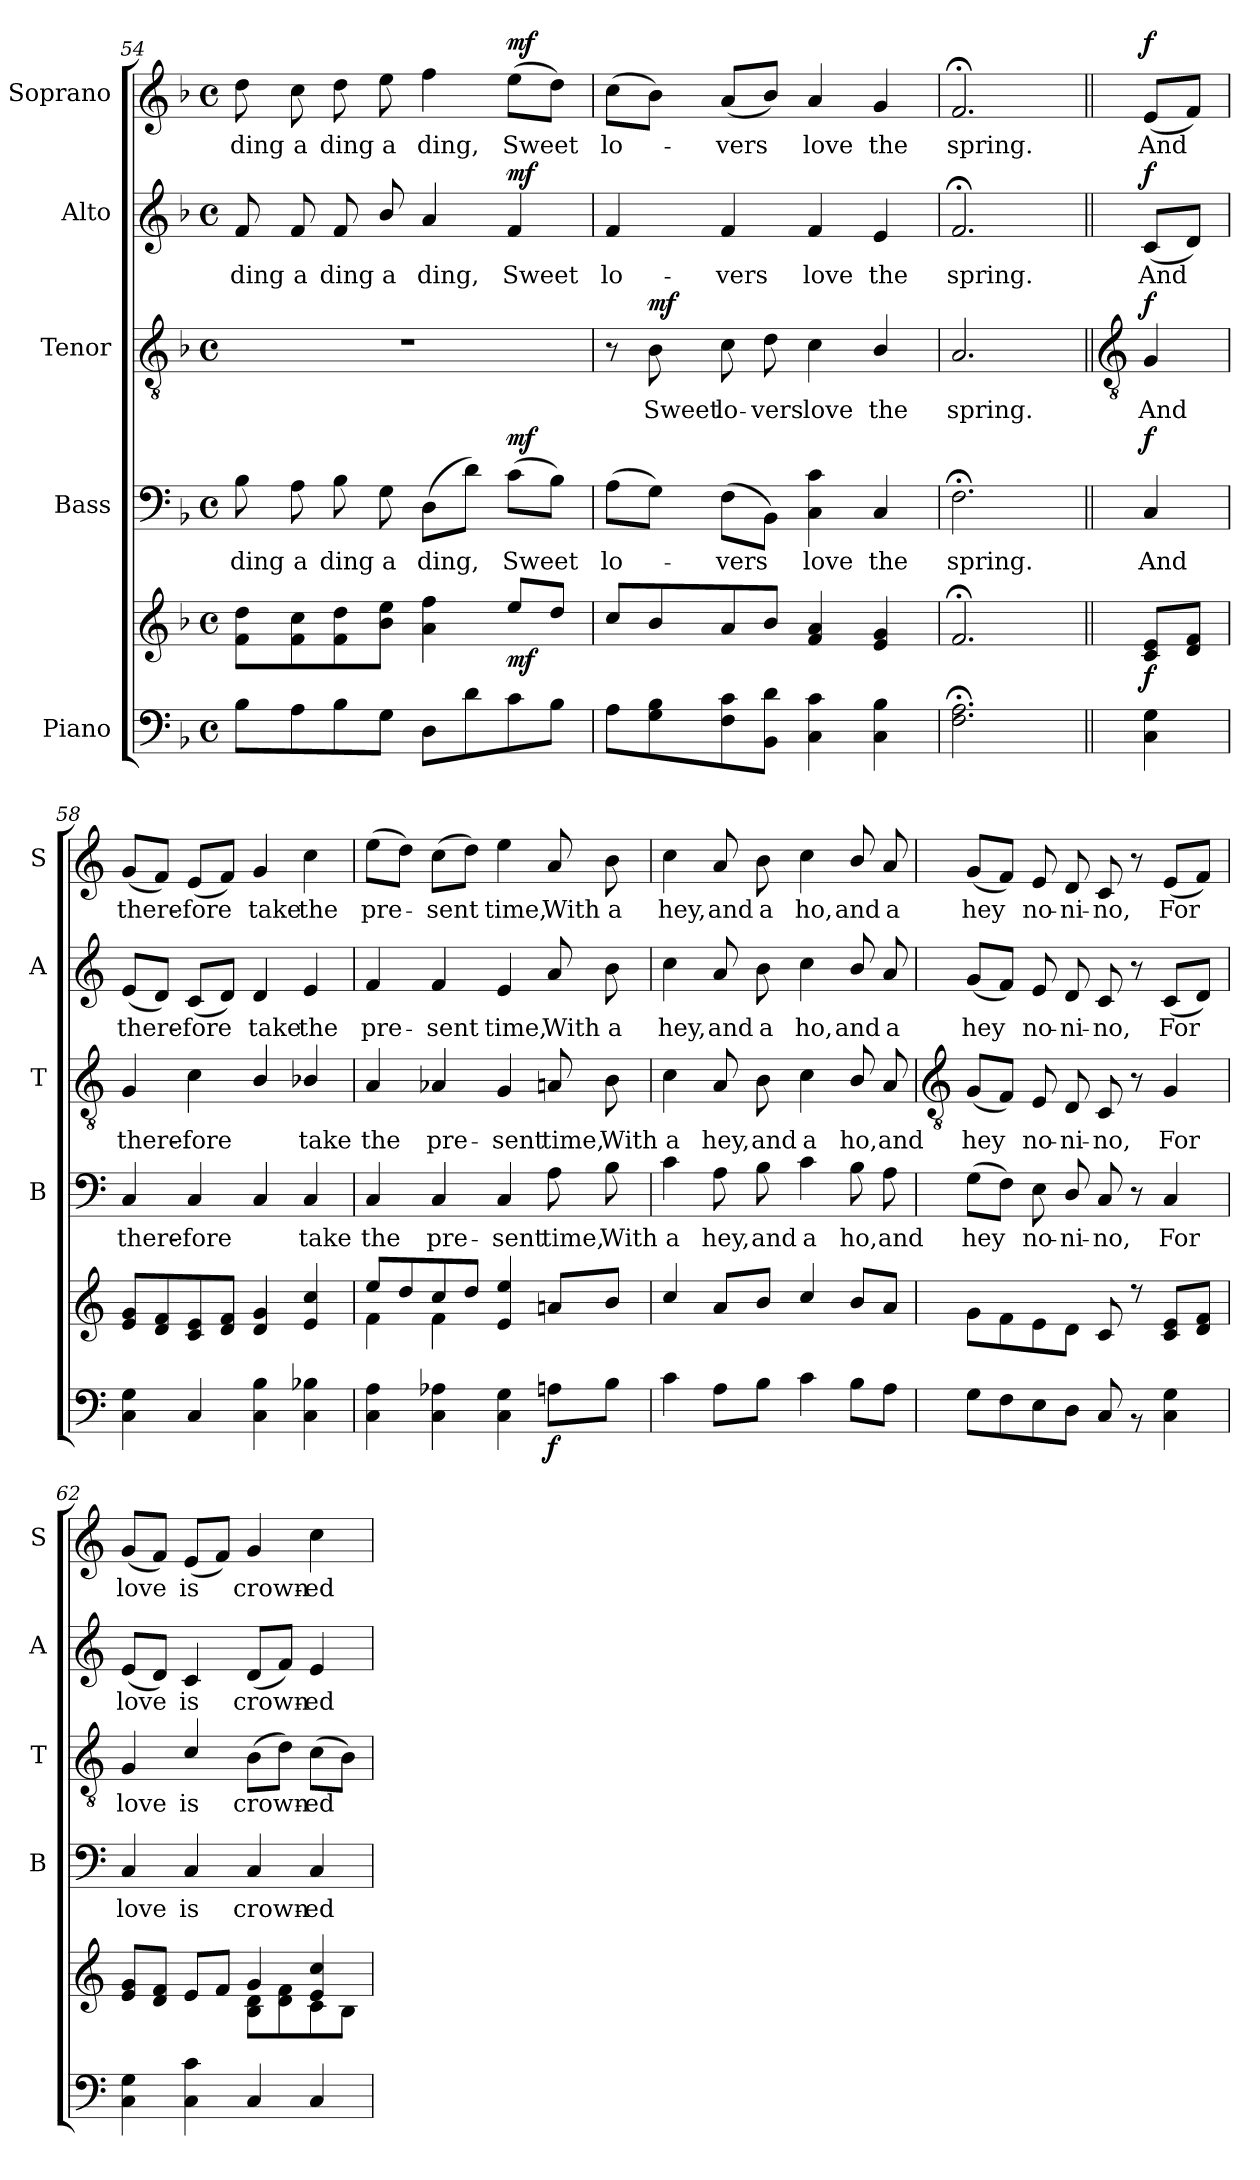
**kern	**kern	**dynam	**kern	**text	**dynam	**kern	**text	**dynam	**kern	**text	**dynam	**kern	**text	**dynam
*part5	*part5	*part5	*part4	*part4	*part4	*part3	*part3	*part3	*part2	*part2	*part2	*part1	*part1	*part1
*staff6	*staff5	*staff5/6	*staff4	*staff4	*staff4	*staff3	*staff3	*staff3	*staff2	*staff2	*staff2	*staff1	*staff1	*staff1
*I"Piano	*	*	*I"Bass	*	*	*I"Tenor	*	*	*I"Alto	*	*	*I"Soprano	*	*
*	*	*	*I'B	*	*	*I'T	*	*	*I'A	*	*	*I'S	*	*
*clefF4	*clefG2	*	*clefF4	*	*	*clefGv2	*	*	*clefG2	*	*	*clefG2	*	*
*k[b-]	*k[b-]	*	*k[b-]	*	*	*k[b-]	*	*	*k[b-]	*	*	*k[b-]	*	*
*F:	*F:	*	*F:	*	*	*F:	*	*	*F:	*	*	*F:	*	*
*M4/4	*M4/4	*	*M4/4	*	*	*M4/4	*	*	*M4/4	*	*	*M4/4	*	*
*met(c)	*met(c)	*	*met(c)	*	*	*met(c)	*	*	*met(c)	*	*	*met(c)	*	*
=54	=54	=54	=54	=54	=54	=54	=54	=54	=54	=54	=54	=54	=54	=54
!	!	!	!	!LO:LY:b	!	!	!	!	!	!LO:LY:b	!	!	!LO:LY:b	!
8B-L	8f 8ddL	.	8B-	ding	.	1r	.	.	8f	ding	.	8dd	ding	.
!	!	!	!	!LO:LY:b	!	!	!	!	!	!LO:LY:b	!	!	!LO:LY:b	!
8A	8f 8cc	.	8A	a	.	.	.	.	8f	a	.	8cc	a	.
!	!	!	!	!LO:LY:b	!	!	!	!	!	!LO:LY:b	!	!	!LO:LY:b	!
8B-	8f 8dd	.	8B-	ding	.	.	.	.	8f	ding	.	8dd	ding	.
!	!	!	!	!LO:LY:b	!	!	!	!	!	!LO:LY:b	!	!	!LO:LY:b	!
8GJ	8b- 8eeJ	.	8G	a	.	.	.	.	8b-/	a	.	8ee	a	.
!	!	!	!	!LO:LY:b	!	!	!	!	!	!LO:LY:b	!	!	!LO:LY:b	!
8DL	4a 4ff	.	(8DL	ding,	.	.	.	.	4a	ding,	.	4ff	ding,	.
8d	.	.	8dJ)	.	.	.	.	.	.	.	.	.	.	.
!	!	!LO:DY:b	!	!LO:LY:b	!LO:DY:b	!	!	!	!	!LO:LY:b	!LO:DY:b	!	!LO:LY:b	!LO:DY:b
8c	8ee/L	mf	(>8cL	Sweet	mf	.	.	.	4f	Sweet	mf	(>8eeL	Sweet	mf
8B-J	8dd/J	.	8B-J)	.	.	.	.	.	.	.	.	8ddJ)	.	.
=55	=55	=55	=55	=55	=55	=55	=55	=55	=55	=55	=55	=55	=55	=55
!	!	!	!	!LO:LY:b	!	!	!	!	!	!LO:LY:b	!	!	!LO:LY:b	!
8AL	8cc/L	.	(>8AL	lo-	.	8r	.	.	4f	lo-	.	(>8ccL	lo-	.
!	!	!	!	!	!	!	!LO:LY:b	!LO:DY:b	!	!	!	!	!	!
8G 8B-	8b-/	.	8GJ)	.	.	8B-	Sweet	mf	.	.	.	8b-J)	.	.
!	!	!	!	!LO:LY:b	!	!	!LO:LY:b	!	!	!LO:LY:b	!	!	!LO:LY:b	!
8F 8c	8a/	.	(>8FL	vers	.	8c	lo-	.	4f	-vers	.	(<8aL	vers	.
!	!	!	!	!	!	!	!LO:LY:b	!	!	!	!	!	!	!
8BB- 8dJ	8b-/J	.	8BB-J)	.	.	8d	-vers	.	.	.	.	8b-J)	.	.
!	!	!	!	!LO:LY:b	!	!	!LO:LY:b	!	!	!LO:LY:b	!	!	!LO:LY:b	!
4C 4c	4f 4a	.	4C 4c	love	.	4c	love	.	4f	love	.	4a	love	.
!	!	!	!	!LO:LY:b	!	!	!LO:LY:b	!	!	!LO:LY:b	!	!	!LO:LY:b	!
4C 4B-	4e 4g	.	4C	the	.	4B-/	the	.	4e	the	.	4g	the	.
=56	=56	=56	=56	=56	=56	=56	=56	=56	=56	=56	=56	=56	=56	=56
!	!	!	!	!LO:LY:b	!	!	!LO:LY:b	!	!	!LO:LY:b	!	!	!LO:LY:b	!
2.F;< 2.A;<	2.f;<	.	2.F;<	spring.	.	2.A	spring.	.	2.f;<	spring.	.	2.f;<	spring.	.
*k[]	*k[]	*	*k[]	*	*	*k[]	*	*	*k[]	*	*	*k[]	*	*
*C:	*C:	*	*C:	*	*	*C:	*	*	*C:	*	*	*C:	*	*
!!LO:LB:g=z
=57||	=57||	=57||	=57||	=57||	=57||	=57||	=57||	=57||	=57||	=57||	=57||	=57||	=57||	=57||
*	*	*	*	*	*	*clefGv2	*	*	*	*	*	*	*	*
*	*^	*	*	*	*	*	*	*	*	*	*	*	*	*
!	!	!	!LO:DY:b	!	!LO:LY:b	!LO:DY:b	!	!LO:LY:b	!LO:DY:b	!	!LO:LY:b	!LO:DY:b	!	!LO:LY:b	!LO:DY:b
4C\ 4G\	8c/ 8e/L	4ryy	f	4C	And	f	4G	And	f	(<8c/L	And	f	(<8e/L	And	f
.	8d 8fJ	.	.	.	.	.	.	.	.	8dJ)	.	.	8fJ)	.	.
=58	=58	=58	=58	=58	=58	=58	=58	=58	=58	=58	=58	=58	=58	=58	=58
!	!	!	!	!	!LO:LY:b	!	!	!LO:LY:b	!	!	!LO:LY:b	!	!	!LO:LY:b	!
4C 4G	8e 8gL	1ryy	.	4C	there-	.	4G	there-	.	(<8eL	there-	.	(<8gL	there-	.
.	8d 8f	.	.	.	.	.	.	.	.	8dJ)	.	.	8fJ)	.	.
!	!	!	!	!	!LO:LY:b	!	!	!LO:LY:b	!	!	!LO:LY:b	!	!	!LO:LY:b	!
4C	8c 8e	.	.	4C	-fore	.	4c	-fore	.	(<8cL	fore	.	(<8eL	fore	.
.	8d 8fJ	.	.	.	.	.	.	.	.	8dJ)	.	.	8fJ)	.	.
!	!	!	!	!	!	!	!	!	!	!	!LO:LY:b	!	!	!LO:LY:b	!
4C 4B	4d 4g	.	.	4C	.	.	4B/	.	.	4d	take	.	4g	take	.
!	!	!	!	!	!LO:LY:b	!	!	!LO:LY:b	!	!	!LO:LY:b	!	!	!LO:LY:b	!
4C 4B-X	4e 4cc	.	.	4C	take	.	4B-X/	take	.	4e	the	.	4cc	the	.
=59	=59	=59	=59	=59	=59	=59	=59	=59	=59	=59	=59	=59	=59	=59	=59
!	!	!	!	!	!LO:LY:b	!	!	!LO:LY:b	!	!	!LO:LY:b	!	!	!LO:LY:b	!
4C 4A	8ee/L	4f\	.	4C	the	.	4A	the	.	4f	pre-	.	(>8eeL	pre-	.
.	8dd/	.	.	.	.	.	.	.	.	.	.	.	8ddJ)	.	.
!	!	!	!	!	!LO:LY:b	!	!	!LO:LY:b	!	!	!LO:LY:b	!	!	!LO:LY:b	!
4C 4A-X	8cc/	4f\	.	4C	pre-	.	4A-X	pre-	.	4f	-sent	.	(>8ccL	sent	.
.	8dd/J	.	.	.	.	.	.	.	.	.	.	.	8ddJ)	.	.
!	!	!	!	!	!LO:LY:b	!	!	!LO:LY:b	!	!	!LO:LY:b	!	!	!LO:LY:b	!
4C 4G	4e 4ee	2ryy	.	4C	-sent	.	4G	-sent	.	4e	time,	.	4ee	time,	.
!	!	!	!LO:DY:b=2	!	!LO:LY:b	!	!	!LO:LY:b	!	!	!LO:LY:b	!	!	!LO:LY:b	!
8AnL	8anL	.	f	8A	time,	.	8An	time,	.	8a	With	.	8a	With	.
!	!	!	!	!	!LO:LY:b	!	!	!LO:LY:b	!	!	!LO:LY:b	!	!	!LO:LY:b	!
8BJ	8bJ	.	.	8B	With	.	8B	With	.	8b	a	.	8b	a	.
=60	=60	=60	=60	=60	=60	=60	=60	=60	=60	=60	=60	=60	=60	=60	=60
!	!	!	!	!	!LO:LY:b	!	!	!LO:LY:b	!	!	!LO:LY:b	!	!	!LO:LY:b	!
4c	4cc	1ryy	.	4c	a	.	4c	a	.	4cc	hey,	.	4cc	hey,	.
!	!	!	!	!	!LO:LY:b	!	!	!LO:LY:b	!	!	!LO:LY:b	!	!	!LO:LY:b	!
8AL	8aL	.	.	8A	hey,	.	8A	hey,	.	8a	and	.	8a	and	.
!	!	!	!	!	!LO:LY:b	!	!	!LO:LY:b	!	!	!LO:LY:b	!	!	!LO:LY:b	!
8BJ	8bJ	.	.	8B	and	.	8B	and	.	8b	a	.	8b	a	.
!	!	!	!	!	!LO:LY:b	!	!	!LO:LY:b	!	!	!LO:LY:b	!	!	!LO:LY:b	!
4c	4cc	.	.	4c	a	.	4c	a	.	4cc	ho,	.	4cc	ho,	.
!	!	!	!	!	!LO:LY:b	!	!	!LO:LY:b	!	!	!LO:LY:b	!	!	!LO:LY:b	!
8BL	8bL	.	.	8B	ho,	.	8B/	ho,	.	8b/	and	.	8b/	and	.
!	!	!	!	!	!LO:LY:b	!	!	!LO:LY:b	!	!	!LO:LY:b	!	!	!LO:LY:b	!
8AJ	8aJ	.	.	8A	and	.	8A	and	.	8a	a	.	8a	a	.
!!LO:LB:g=z
=61	=61	=61	=61	=61	=61	=61	=61	=61	=61	=61	=61	=61	=61	=61	=61
*	*	*	*	*	*	*	*clefGv2	*	*	*	*	*	*	*	*
*^	*	*	*	*	*	*	*	*	*	*	*	*	*	*	*
!	!	!	!	!	!	!LO:LY:b	!	!	!LO:LY:b	!	!	!LO:LY:b	!	!	!LO:LY:b	!
1ryy	8G\L	8g\L	1ryy	.	(>8GL	hey	.	(<8GL	hey	.	(<8gL	hey	.	(<8gL	hey	.
.	8F\	8f\	.	.	8FJ)	.	.	8FJ)	.	.	8fJ)	.	.	8fJ)	.	.
!	!	!	!	!	!	!LO:LY:b	!	!	!LO:LY:b	!	!	!LO:LY:b	!	!	!LO:LY:b	!
.	8E\	8e\	.	.	8E	no-	.	8E	no-	.	8e	no-	.	8e	no-	.
!	!	!	!	!	!	!LO:LY:b	!	!	!LO:LY:b	!	!	!LO:LY:b	!	!	!LO:LY:b	!
.	8D/J	8d\J	.	.	8D/	-ni-	.	8D	-ni-	.	8d	-ni-	.	8d	-ni-	.
!	!	!	!	!	!	!LO:LY:b	!	!	!LO:LY:b	!	!	!LO:LY:b	!	!	!LO:LY:b	!
.	8C/	8c	.	.	8C	-no,	.	8C	-no,	.	8c	-no,	.	8c	-no,	.
.	8r	8r	.	.	8r	.	.	8r	.	.	8r	.	.	8r	.	.
!	!	!	!	!	!	!LO:LY:b	!	!	!LO:LY:b	!	!	!LO:LY:b	!	!	!LO:LY:b	!
.	4C\ 4G\	8c/ 8e/L	.	.	4C	For	.	4G	For	.	(<8c/L	For	.	(<8e/L	For	.
.	.	8d 8fJ	.	.	.	.	.	.	.	.	8dJ)	.	.	8fJ)	.	.
=62	=62	=62	=62	=62	=62	=62	=62	=62	=62	=62	=62	=62	=62	=62	=62	=62
!	!	!	!	!	!	!LO:LY:b	!	!	!LO:LY:b	!	!	!LO:LY:b	!	!	!LO:LY:b	!
1ryy	4C\ 4G\	8e 8gL	4ryy	.	4C	love	.	4G	love	.	(<8eL	love	.	(<8gL	love	.
.	.	8d 8fJ	.	.	.	.	.	.	.	.	8dJ)	.	.	8fJ)	.	.
!	!	!	!	!	!	!LO:LY:b	!	!	!LO:LY:b	!	!	!LO:LY:b	!	!	!LO:LY:b	!
.	4C\ 4c\	8eL	4ryy	.	4C	is	.	4c/	is	.	4c	is	.	(<8eL	is	.
.	.	8fJ	.	.	.	.	.	.	.	.	.	.	.	8fJ)	.	.
!	!	!	!	!	!	!LO:LY:b	!	!	!LO:LY:b	!	!	!LO:LY:b	!	!	!LO:LY:b	!
.	4C/	4g	8B\ 8d\L	.	4C	crown-	.	(>8BL	crown-	.	(<8dL	crown-	.	4g	crown-	.
.	.	.	8d\ 8f\	.	.	.	.	8dJ)	.	.	8fJ)	.	.	.	.	.
!	!	!	!	!	!	!LO:LY:b	!	!	!LO:LY:b	!	!	!LO:LY:b	!	!	!LO:LY:b	!
.	4C/	4e 4cc	8c\	.	4C	-ed	.	(>8cL	ed	.	4e/	ed	.	4cc	-ed	.
.	.	.	8B\J	.	.	.	.	8BJ)	.	.	.	.	.	.	.	.
*v	*v	*	*	*	*	*	*	*	*	*	*	*	*	*	*	*
*	*v	*v	*	*	*	*	*	*	*	*	*	*	*	*	*
=	=	=	=	=	=	=	=	=	=	=	=	=	=	=
*-	*-	*-	*-	*-	*-	*-	*-	*-	*-	*-	*-	*-	*-	*-
